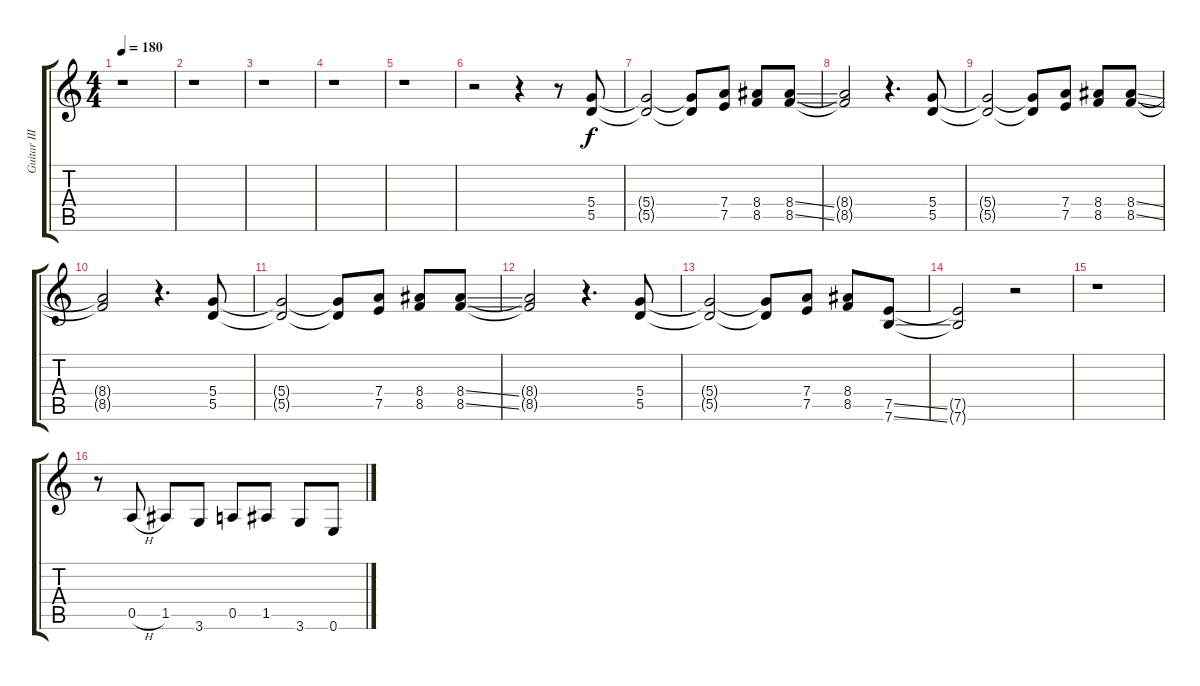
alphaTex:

\track ("Guitar III - Lead Fills" "Guitar III") {instrument distortionguitar}
\staff {score tabs}
\tuning (E4 B3 G3 D3 A2 E2) {hide}
\ts (4 4)
\tempo 180
\clef g2
\ks c
r.1{dy f instrument distortionguitar} |
r.1 |
r.1 |
r.1 |
r.1 |
r.2 r.4 r.8 (5.4 5.5).8 |
(5.4{t} 5.5{t}).2 (5.4{t} 5.5{t}).8 (7.4 7.5).8 (8.4 8.5).8 (8.4{ss} 8.5{ss}).8 |
(8.4{t} 8.5{t}).2 r.4{d} (5.4 5.5).8 |
(5.4{t} 5.5{t}).2 (5.4{t} 5.5{t}).8 (7.4 7.5).8 (8.4 8.5).8 (8.4{ss} 8.5{ss}).8 |
(8.4{t} 8.5{t}).2 r.4{d} (5.4 5.5).8 |
(5.4{t} 5.5{t}).2 (5.4{t} 5.5{t}).8 (7.4 7.5).8 (8.4 8.5).8 (8.4{ss} 8.5{ss}).8 |
(8.4{t} 8.5{t}).2 r.4{d} (5.4 5.5).8 |
(5.4{t} 5.5{t}).2 (5.4{t} 5.5{t}).8 (7.4 7.5).8 (8.4 8.5).8 (7.5{ss} 7.6{ss}).8 |
(7.5{t} 7.6{t}).2 r.2 |
r.1 |
r.8 0.5{h}.8 1.5.8 3.6.8 0.5.8 1.5.8 3.6.8 0.6.8
